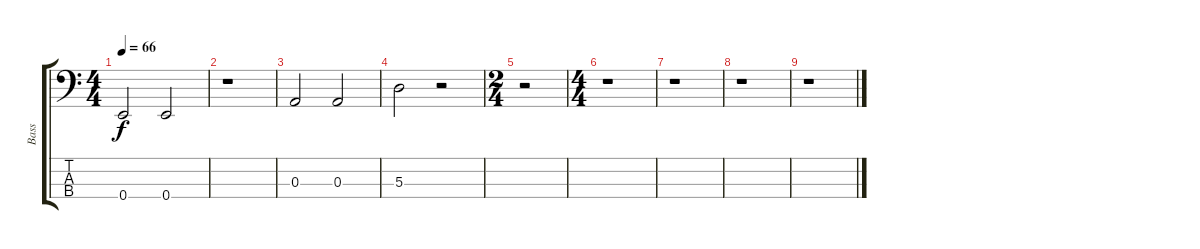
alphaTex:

\track ("Bass" "Bass") {instrument electricbassfinger}
\staff {score tabs}
\tuning (G2 D2 A1 E1) {hide}
\ts (4 4)
\tempo 66
\clef f4
\ks c
0.4.2{dy f} 0.4.2 |
r.1 |
0.3.2 0.3.2 |
5.3.2 r.2 |
\ts (2 4)
r.2 |
\ts (4 4)
r.1 |
r.1 |
r.1 |
r.1
